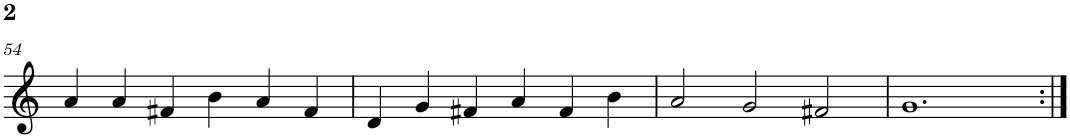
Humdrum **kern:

**kern
*part1
*staff1
*I"Cinq parties
!!LO:PB:g=z
*clefG2
*k[]
*M3/2
=54
4a/
4a/
4f#X/
4b\
4a/
4f#/
=55
4d/
4g/
4f#X/
4a/
4f#/
4b\
=56
2a/
2g/
2f#X/
=57
1.g
=:|!
*-
